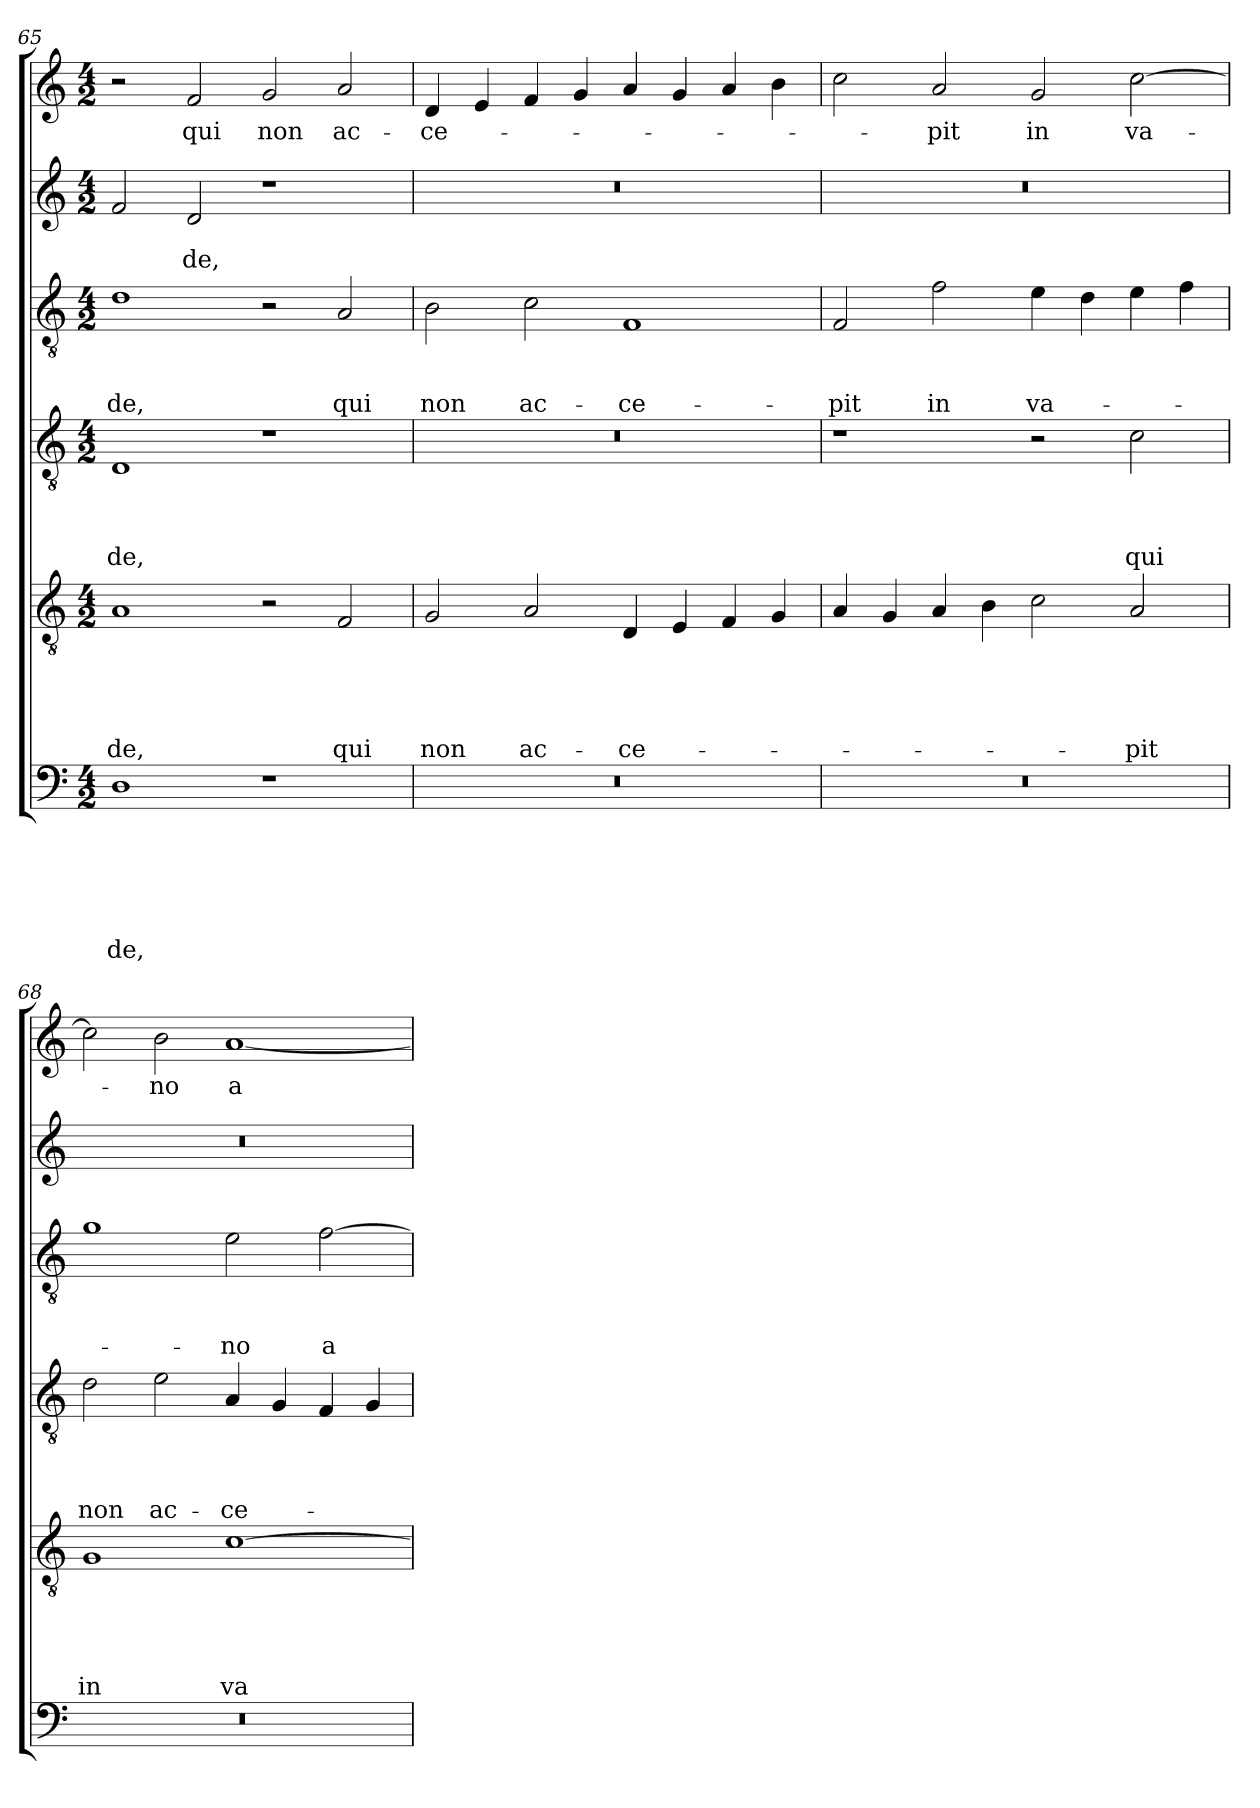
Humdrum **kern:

**kern	**text	**text	**text	**text	**text	**text	**kern	**text	**text	**text	**text	**text	**kern	**text	**text	**text	**text	**kern	**text	**text	**text	**kern	**text	**text	**kern	**text
*part6	*part6	*part6	*part6	*part6	*part6	*part6	*part5	*part5	*part5	*part5	*part5	*part5	*part4	*part4	*part4	*part4	*part4	*part3	*part3	*part3	*part3	*part2	*part2	*part2	*part1	*part1
*staff6	*staff6	*staff6	*staff6	*staff6	*staff6	*staff6	*staff5	*staff5	*staff5	*staff5	*staff5	*staff5	*staff4	*staff4	*staff4	*staff4	*staff4	*staff3	*staff3	*staff3	*staff3	*staff2	*staff2	*staff2	*staff1	*staff1
*clefF4	*	*	*	*	*	*	*clefGv2	*	*	*	*	*	*clefGv2	*	*	*	*	*clefGv2	*	*	*	*clefG2	*	*	*clefG2	*
*k[]	*	*	*	*	*	*	*k[]	*	*	*	*	*	*k[]	*	*	*	*	*k[]	*	*	*	*k[]	*	*	*k[]	*
*C:	*	*	*	*	*	*	*C:	*	*	*	*	*	*C:	*	*	*	*	*C:	*	*	*	*C:	*	*	*C:	*
*M4/2	*	*	*	*	*	*	*M4/2	*	*	*	*	*	*M4/2	*	*	*	*	*M4/2	*	*	*	*M4/2	*	*	*M4/2	*
=65	=65	=65	=65	=65	=65	=65	=65	=65	=65	=65	=65	=65	=65	=65	=65	=65	=65	=65	=65	=65	=65	=65	=65	=65	=65	=65
!	!	!	!	!	!	!LO:LY:b	!	!	!	!	!	!LO:LY:b	!	!	!	!	!LO:LY:b	!	!	!	!LO:LY:b	!	!	!	!	!
1D	.	.	.	.	.	-de,	1A	.	.	.	.	-de,	1D	.	.	.	-de,	1d	.	.	-de,	2f/	.	.	2r	.
!	!	!	!	!	!	!	!	!	!	!	!	!	!	!	!	!	!	!	!	!	!	!	!	!LO:LY:b	!	!LO:LY:b
.	.	.	.	.	.	.	.	.	.	.	.	.	.	.	.	.	.	.	.	.	.	2d/	.	-de,	2f/	qui
!	!	!	!	!	!	!	!	!	!	!	!	!	!	!	!	!	!	!	!	!	!	!	!	!	!	!LO:LY:b
1r	.	.	.	.	.	.	2r	.	.	.	.	.	1r	.	.	.	.	2r	.	.	.	1r	.	.	2g/	non
!	!	!	!	!	!	!	!	!	!	!	!	!LO:LY:b	!	!	!	!	!	!	!	!	!LO:LY:b	!	!	!	!	!LO:LY:b
.	.	.	.	.	.	.	2F/	.	.	.	.	qui	.	.	.	.	.	2A/	.	.	qui	.	.	.	2a/	ac-
=66	=66	=66	=66	=66	=66	=66	=66	=66	=66	=66	=66	=66	=66	=66	=66	=66	=66	=66	=66	=66	=66	=66	=66	=66	=66	=66
!	!	!	!	!	!	!	!	!	!	!	!	!LO:LY:b	!	!	!	!	!	!	!	!	!LO:LY:b	!	!	!	!	!LO:LY:b
0r	.	.	.	.	.	.	2G/	.	.	.	.	non	0r	.	.	.	.	2B\	.	.	non	0r	.	.	4d/	-ce-
.	.	.	.	.	.	.	.	.	.	.	.	.	.	.	.	.	.	.	.	.	.	.	.	.	4e/	.
!	!	!	!	!	!	!	!	!	!	!	!	!LO:LY:b	!	!	!	!	!	!	!	!	!LO:LY:b	!	!	!	!	!
.	.	.	.	.	.	.	2A/	.	.	.	.	ac-	.	.	.	.	.	2c\	.	.	ac-	.	.	.	4f/	.
.	.	.	.	.	.	.	.	.	.	.	.	.	.	.	.	.	.	.	.	.	.	.	.	.	4g/	.
!	!	!	!	!	!	!	!	!	!	!	!	!LO:LY:b	!	!	!	!	!	!	!	!	!LO:LY:b	!	!	!	!	!
.	.	.	.	.	.	.	4D/	.	.	.	.	-ce-	.	.	.	.	.	1F	.	.	-ce-	.	.	.	4a/	.
.	.	.	.	.	.	.	4E/	.	.	.	.	.	.	.	.	.	.	.	.	.	.	.	.	.	4g/	.
.	.	.	.	.	.	.	4F/	.	.	.	.	.	.	.	.	.	.	.	.	.	.	.	.	.	4a/	.
.	.	.	.	.	.	.	4G/	.	.	.	.	.	.	.	.	.	.	.	.	.	.	.	.	.	4b\	.
!!LO:LB:g=z
=67	=67	=67	=67	=67	=67	=67	=67	=67	=67	=67	=67	=67	=67	=67	=67	=67	=67	=67	=67	=67	=67	=67	=67	=67	=67	=67
!	!	!	!	!	!	!	!	!	!	!	!	!	!	!	!	!	!	!	!	!	!LO:LY:b	!	!	!	!	!
0r	.	.	.	.	.	.	4A/	.	.	.	.	.	1r	.	.	.	.	2F/	.	.	-pit	0r	.	.	2cc\	.
.	.	.	.	.	.	.	4G/	.	.	.	.	.	.	.	.	.	.	.	.	.	.	.	.	.	.	.
!	!	!	!	!	!	!	!	!	!	!	!	!	!	!	!	!	!	!	!	!	!LO:LY:b	!	!	!	!	!LO:LY:b
.	.	.	.	.	.	.	4A/	.	.	.	.	.	.	.	.	.	.	2f\	.	.	in	.	.	.	2a/	-pit
.	.	.	.	.	.	.	4B\	.	.	.	.	.	.	.	.	.	.	.	.	.	.	.	.	.	.	.
!	!	!	!	!	!	!	!	!	!	!	!	!	!	!	!	!	!	!	!	!	!LO:LY:b	!	!	!	!	!LO:LY:b
.	.	.	.	.	.	.	2c\	.	.	.	.	.	2r	.	.	.	.	4e\	.	.	va-	.	.	.	2g/	in
.	.	.	.	.	.	.	.	.	.	.	.	.	.	.	.	.	.	4d\	.	.	.	.	.	.	.	.
!	!	!	!	!	!	!	!	!	!	!	!	!LO:LY:b	!	!	!	!	!LO:LY:b	!	!	!	!	!	!	!	!	!LO:LY:b
.	.	.	.	.	.	.	2A/	.	.	.	.	-pit	2c\	.	.	.	qui	4e\	.	.	.	.	.	.	[2cc\	va-
.	.	.	.	.	.	.	.	.	.	.	.	.	.	.	.	.	.	4f\	.	.	.	.	.	.	.	.
=68	=68	=68	=68	=68	=68	=68	=68	=68	=68	=68	=68	=68	=68	=68	=68	=68	=68	=68	=68	=68	=68	=68	=68	=68	=68	=68
!	!	!	!	!	!	!	!	!	!	!	!	!LO:LY:b	!	!	!	!	!LO:LY:b	!	!	!	!	!	!	!	!	!
0r	.	.	.	.	.	.	1G	.	.	.	.	in	2d\	.	.	.	non	1g	.	.	.	0r	.	.	2cc\]	.
!	!	!	!	!	!	!	!	!	!	!	!	!	!	!	!	!	!LO:LY:b	!	!	!	!	!	!	!	!	!LO:LY:b
.	.	.	.	.	.	.	.	.	.	.	.	.	2e\	.	.	.	ac-	.	.	.	.	.	.	.	2b\	-no
!	!	!	!	!	!	!	!	!	!	!	!	!LO:LY:b	!	!	!	!	!LO:LY:b	!	!	!	!LO:LY:b	!	!	!	!	!LO:LY:b
.	.	.	.	.	.	.	[1c	.	.	.	.	va-	4A/	.	.	.	-ce-	2e\	.	.	-no	.	.	.	[1a	a-
.	.	.	.	.	.	.	.	.	.	.	.	.	4G/	.	.	.	.	.	.	.	.	.	.	.	.	.
!	!	!	!	!	!	!	!	!	!	!	!	!	!	!	!	!	!	!	!	!	!LO:LY:b	!	!	!	!	!
.	.	.	.	.	.	.	.	.	.	.	.	.	4F/	.	.	.	.	[2f\	.	.	a-	.	.	.	.	.
.	.	.	.	.	.	.	.	.	.	.	.	.	4G/	.	.	.	.	.	.	.	.	.	.	.	.	.
=	=	=	=	=	=	=	=	=	=	=	=	=	=	=	=	=	=	=	=	=	=	=	=	=	=	=
*-	*-	*-	*-	*-	*-	*-	*-	*-	*-	*-	*-	*-	*-	*-	*-	*-	*-	*-	*-	*-	*-	*-	*-	*-	*-	*-
